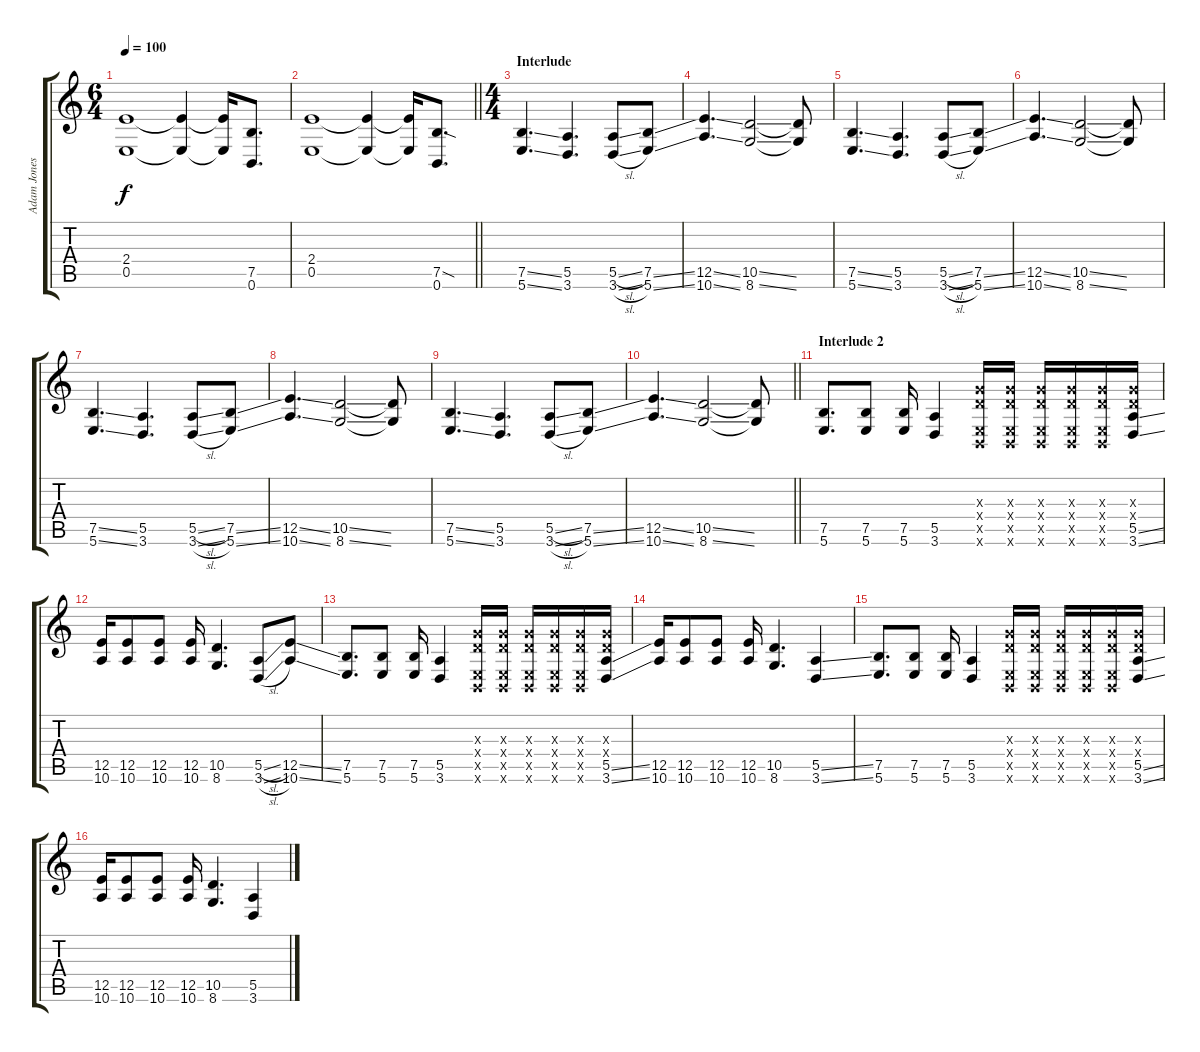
\track ("Adam Jones - Guitar" "Adam Jones") {instrument distortionguitar}
\staff {score tabs}
\tuning (E4 B3 G3 D3 E2 B1) {hide}
\ts (6 4)
\tempo 100
\clef g2
\ks c
(2.4 0.5).1{dy f} (2.4{t} 0.5{t}).4 (2.4{t} 0.5{t}).16 (7.5 0.6).8{d} |
\barLineRight lightlight
(2.4 0.5).1 (2.4{t} 0.5{t}).4 (2.4{t} 0.5{t}).16 (7.5{sod} 0.6).8{d} |
\ts (4 4)
\section ("" "Interlude")
(7.5{ss} 5.6{ss}).4{d} (5.5 3.6).4{d} (5.5{sl} 3.6{sl}).8 (7.5{ss} 5.6{ss}).8 |
(12.5{ss} 10.6{ss}).4{d} (10.5{ss} 8.6{ss}).2 (10.5{t} 8.6{t}).8 |
(7.5{ss} 5.6{ss}).4{d} (5.5 3.6).4{d} (5.5{sl} 3.6{sl}).8 (7.5{ss} 5.6{ss}).8 |
(12.5{ss} 10.6{ss}).4{d} (10.5{ss} 8.6{ss}).2 (10.5{t} 8.6{t}).8 |
(7.5{ss} 5.6{ss}).4{d} (5.5 3.6).4{d} (5.5{sl} 3.6{sl}).8 (7.5{ss} 5.6{ss}).8 |
(12.5{ss} 10.6{ss}).4{d} (10.5{ss} 8.6{ss}).2 (10.5{t} 8.6{t}).8 |
(7.5{ss} 5.6{ss}).4{d} (5.5 3.6).4{d} (5.5{sl} 3.6{sl}).8 (7.5{ss} 5.6{ss}).8 |
\barLineRight lightlight
(12.5{ss} 10.6{ss}).4{d} (10.5{ss} 8.6{ss}).2 (10.5{t} 8.6{t}).8 |
\section ("" "Interlude 2")
(7.5 5.6).8{d} (7.5 5.6).8 (7.5 5.6).16 (5.5 3.6).4 (0.3{x} 0.4{x} 0.5{x} 0.6{x}).16 (0.3{x} 0.4{x} 0.5{x} 0.6{x}).16 (0.3{x} 0.4{x} 0.5{x} 0.6{x}).16 (0.3{x} 0.4{x} 0.5{x} 0.6{x}).16 (0.3{x} 0.4{x} 0.5{x} 0.6{x}).16 (0.3{x} 0.4{x} 5.5{ss} 3.6{ss}).16 |
(12.5 10.6).16 (12.5 10.6).8 (12.5 10.6).8 (12.5 10.6).16 (10.5 8.6).4{d} (5.5{sl} 3.6{sl}).8 (12.5{ss} 10.6{ss}).8 |
(7.5 5.6).8{d} (7.5 5.6).8 (7.5 5.6).16 (5.5 3.6).4 (0.3{x} 0.4{x} 0.5{x} 0.6{x}).16 (0.3{x} 0.4{x} 0.5{x} 0.6{x}).16 (0.3{x} 0.4{x} 0.5{x} 0.6{x}).16 (0.3{x} 0.4{x} 0.5{x} 0.6{x}).16 (0.3{x} 0.4{x} 0.5{x} 0.6{x}).16 (0.3{x} 0.4{x} 5.5{ss} 3.6{ss}).16 |
(12.5 10.6).16 (12.5 10.6).8 (12.5 10.6).8 (12.5 10.6).16 (10.5 8.6).4{d} (5.5{ss} 3.6{ss}).4 |
(7.5 5.6).8{d} (7.5 5.6).8 (7.5 5.6).16 (5.5 3.6).4 (0.3{x} 0.4{x} 0.5{x} 0.6{x}).16 (0.3{x} 0.4{x} 0.5{x} 0.6{x}).16 (0.3{x} 0.4{x} 0.5{x} 0.6{x}).16 (0.3{x} 0.4{x} 0.5{x} 0.6{x}).16 (0.3{x} 0.4{x} 0.5{x} 0.6{x}).16 (0.3{x} 0.4{x} 5.5{ss} 3.6{ss}).16 |
(12.5 10.6).16 (12.5 10.6).8 (12.5 10.6).8 (12.5 10.6).16 (10.5 8.6).4{d} (5.5 3.6).4
